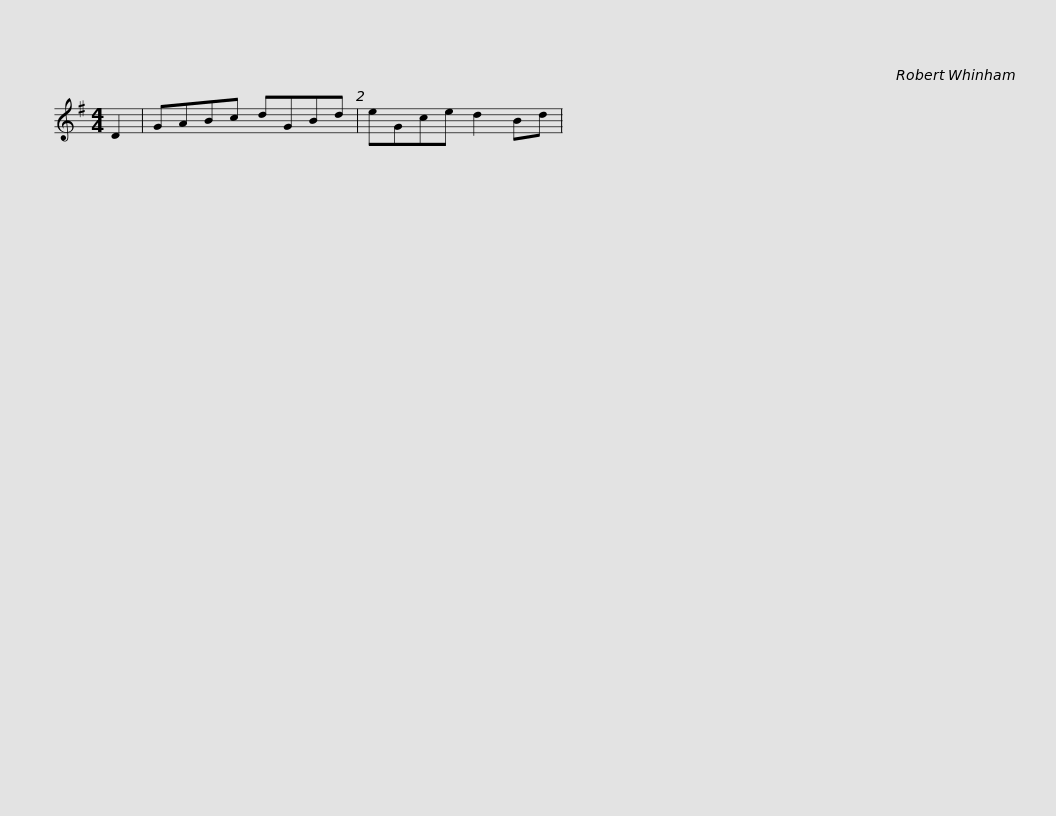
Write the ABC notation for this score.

X:1
L:1/8
M:4/4
I:linebreak $
K:G
V:1 treble
V:1
 D2 | GABc dGBd | eGce d2 Bd | %3
